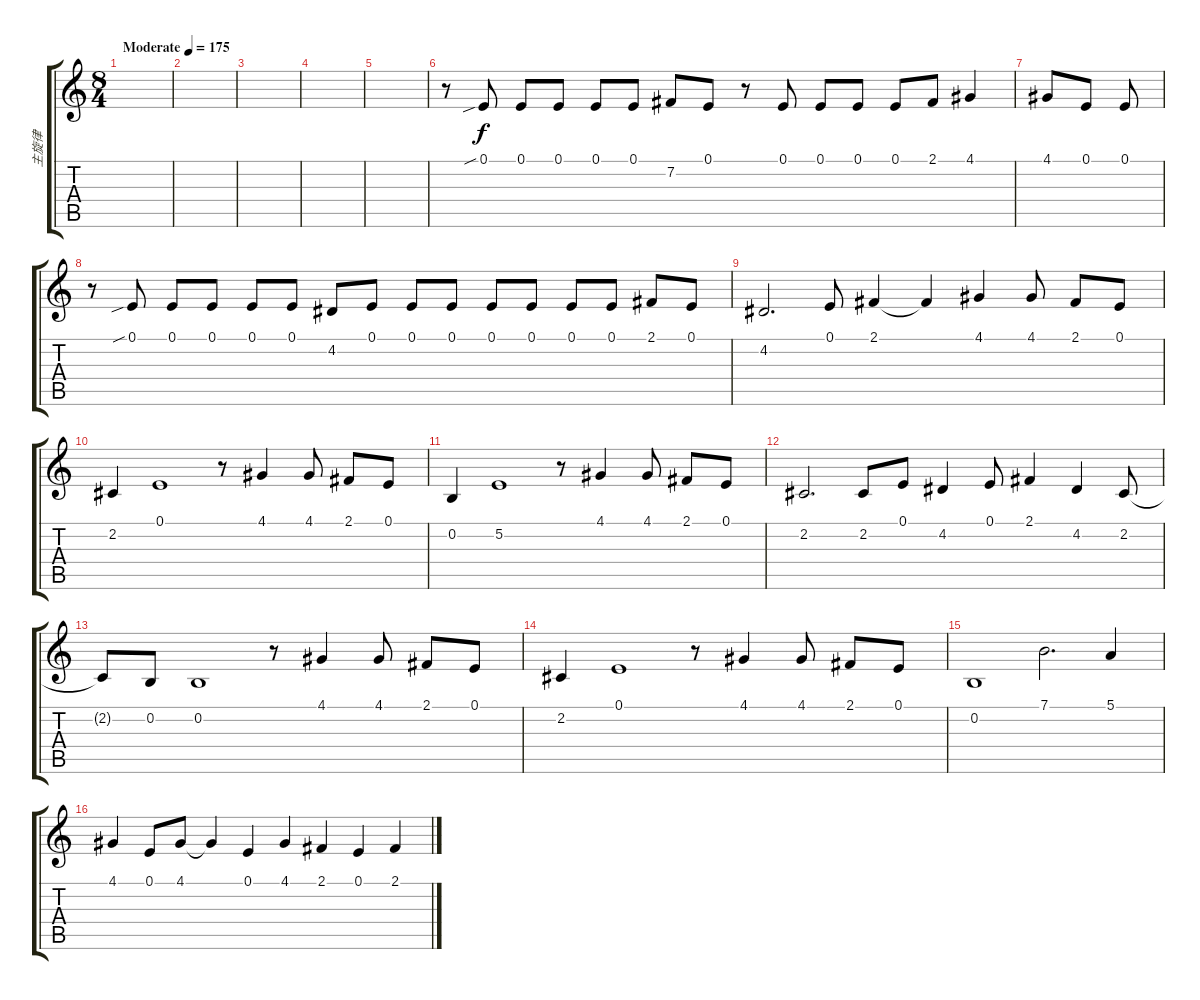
\track ("主旋律" "主旋律") {instrument vibraphone}
\staff {score tabs}
\tuning (E4 B3 G3 D3 A2 E2) {hide}
\ts (8 4)
\tempo (175 "Moderate")
\clef g2
\ks c
|
|
|
|
|
r.8 0.1{sib}.8 0.1.8 0.1.8 0.1.8 0.1.8 7.2.8 0.1.8 r.8 0.1.8 0.1.8 0.1.8 0.1.8 2.1.8 4.1.4 |
4.1.8 0.1.8 0.1.8 |
r.8 0.1{sib}.8 0.1.8 0.1.8 0.1.8 0.1.8 4.2.8 0.1.8 0.1.8 0.1.8 0.1.8 0.1.8 0.1.8 0.1.8 2.1.8 0.1.8 |
4.2.2{d} 0.1.8 2.1.4 2.1{t}.4 4.1.4 4.1.8 2.1.8 0.1.8 |
2.2.4 0.1.1 r.8 4.1.4 4.1.8 2.1.8 0.1.8 |
0.2.4 5.2.1 r.8 4.1.4 4.1.8 2.1.8 0.1.8 |
2.2.2{d} 2.2.8 0.1.8 4.2.4 0.1.8 2.1.4 4.2.4 2.2.8 |
2.2{t}.8 0.2.8 0.2.1 r.8 4.1.4 4.1.8 2.1.8 0.1.8 |
2.2.4 0.1.1 r.8 4.1.4 4.1.8 2.1.8 0.1.8 |
0.2.1 7.1.2{d} 5.1.4 |
4.1.4 0.1.8 4.1.8 4.1{t}.4 0.1.4 4.1.4 2.1.4 0.1.4 2.1.4
